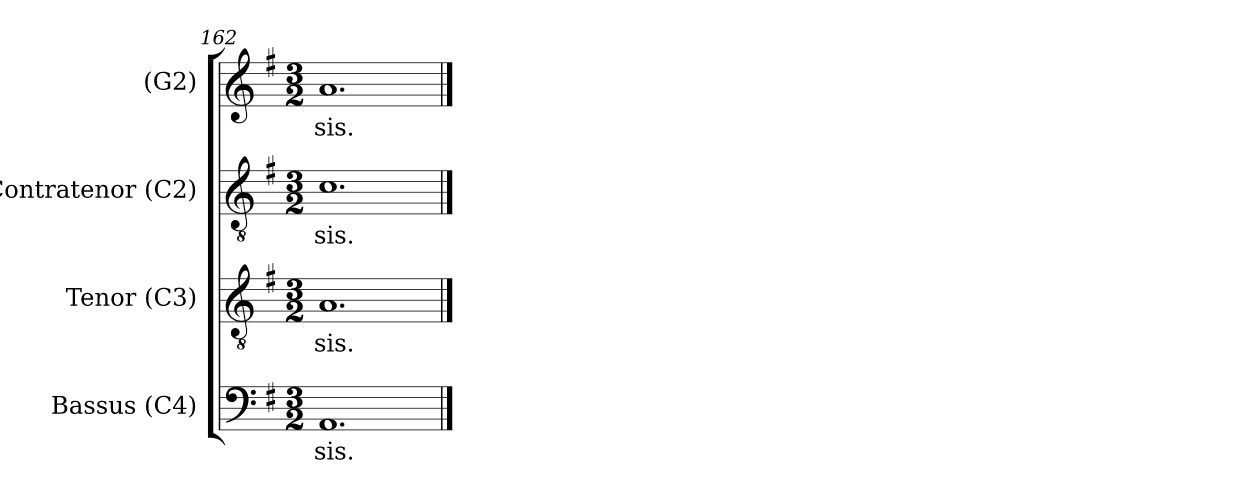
**kern	**text	**kern	**text	**kern	**text	**kern	**text
*part4	*part4	*part3	*part3	*part2	*part2	*part1	*part1
*staff4	*staff4	*staff3	*staff3	*staff2	*staff2	*staff1	*staff1
*I"Bassus (C4)	*	*I"Tenor (C3)	*	*I"Contratenor (C2)	*	*I"(G2)	*
*I'B.	*	*I'T.	*	*I'C.	*	*	*
*clefF4	*	*clefGv2	*	*clefGv2	*	*clefG2	*
*	*	*ITrd7c12	*	*ITrd7c12	*	*	*
*k[f#]	*	*k[f#]	*	*k[f#]	*	*k[f#]	*
*G:	*	*G:	*	*G:	*	*G:	*
*M3/2	*	*M3/2	*	*M3/2	*	*M3/2	*
=162	=162	=162	=162	=162	=162	=162	=162
!	!LO:LY:b:color=#000000	!	!	!	!	!	!
!	!	!	!LO:LY:b:color=#000000	!	!	!	!
!	!	!	!	!	!LO:LY:b:color=#000000	!	!
!	!	!	!	!	!	!	!LO:LY:b:color=#000000
1.AAi	-sis.	1.AAi	-sis.	1.Ci	-sis.	1.ai	-sis.
==	==	==	==	==	==	==	==
*-	*-	*-	*-	*-	*-	*-	*-
